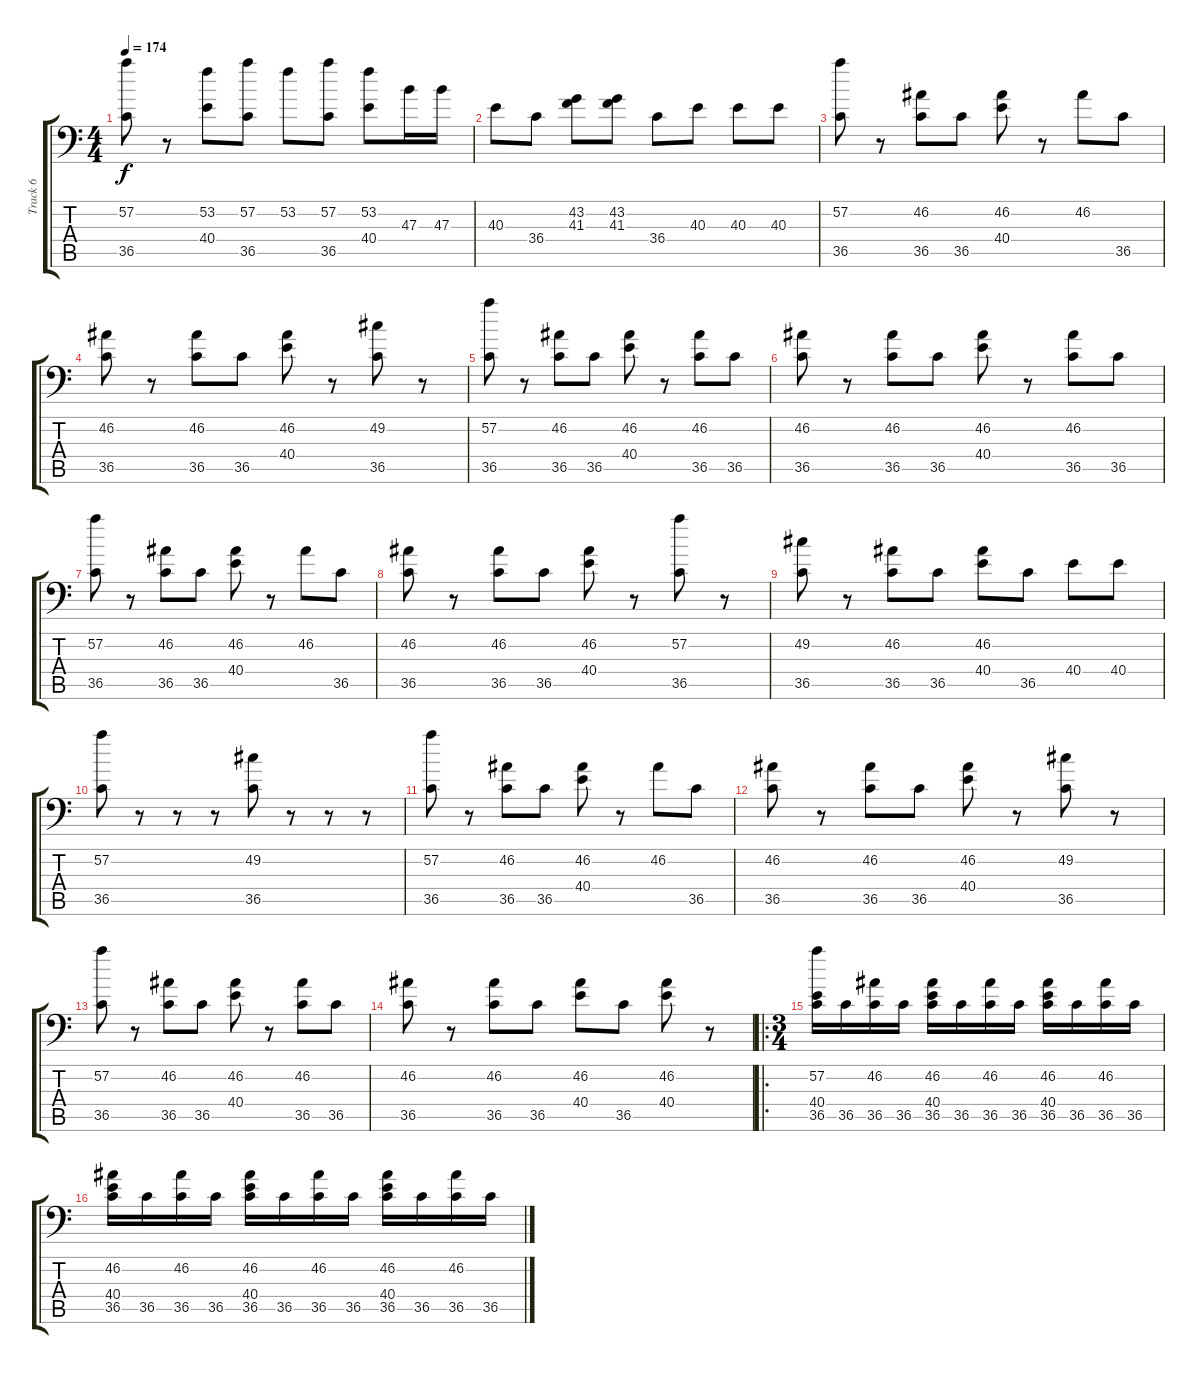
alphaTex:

\track ("Track 6" "Track 6") {instrument acousticgrandpiano}
\staff {score tabs}
\tuning (C-1 C-1 C-1 C-1 C-1 C-1) {hide}
\ts (4 4)
\tempo 174
\clef f4
\ks c
(57.2 36.5).8{dy f} r.8 (53.2 40.4).8 (57.2 36.5).8 53.2.8 (57.2 36.5).8 (53.2 40.4).8 47.3.16 47.3.16 |
40.3.8 36.4.8 (43.2 41.3).8 (43.2 41.3).8 36.4.8 40.3.8 40.3.8 40.3.8 |
(57.2 36.5).8 r.8 (46.2 36.5).8 36.5.8 (46.2 40.4).8 r.8 46.2.8 36.5.8 |
(46.2 36.5).8 r.8 (46.2 36.5).8 36.5.8 (46.2 40.4).8 r.8 (49.2 36.5).8 r.8 |
(57.2 36.5).8 r.8 (46.2 36.5).8 36.5.8 (46.2 40.4).8 r.8 (46.2 36.5).8 36.5.8 |
(46.2 36.5).8 r.8 (46.2 36.5).8 36.5.8 (46.2 40.4).8 r.8 (46.2 36.5).8 36.5.8 |
(57.2 36.5).8 r.8 (46.2 36.5).8 36.5.8 (46.2 40.4).8 r.8 46.2.8 36.5.8 |
(46.2 36.5).8 r.8 (46.2 36.5).8 36.5.8 (46.2 40.4).8 r.8 (57.2 36.5).8 r.8 |
(49.2 36.5).8 r.8 (46.2 36.5).8 36.5.8 (46.2 40.4).8 36.5.8 40.4.8 40.4.8 |
(57.2 36.5).8 r.8 r.8 r.8 (49.2 36.5).8 r.8 r.8 r.8 |
(57.2 36.5).8 r.8 (46.2 36.5).8 36.5.8 (46.2 40.4).8 r.8 46.2.8 36.5.8 |
(46.2 36.5).8 r.8 (46.2 36.5).8 36.5.8 (46.2 40.4).8 r.8 (49.2 36.5).8 r.8 |
(57.2 36.5).8 r.8 (46.2 36.5).8 36.5.8 (46.2 40.4).8 r.8 (46.2 36.5).8 36.5.8 |
(46.2 36.5).8 r.8 (46.2 36.5).8 36.5.8 (46.2 40.4).8 36.5.8 (46.2 40.4).8 r.8 |
\ro
\ts (3 4)
(57.2 40.4 36.5).16 36.5.16 (46.2 36.5).16 36.5.16 (46.2 40.4 36.5).16 36.5.16 (46.2 36.5).16 36.5.16 (46.2 40.4 36.5).16 36.5.16 (46.2 36.5).16 36.5.16 |
(46.2 40.4 36.5).16 36.5.16 (46.2 36.5).16 36.5.16 (46.2 40.4 36.5).16 36.5.16 (46.2 36.5).16 36.5.16 (46.2 40.4 36.5).16 36.5.16 (46.2 36.5).16 36.5.16
